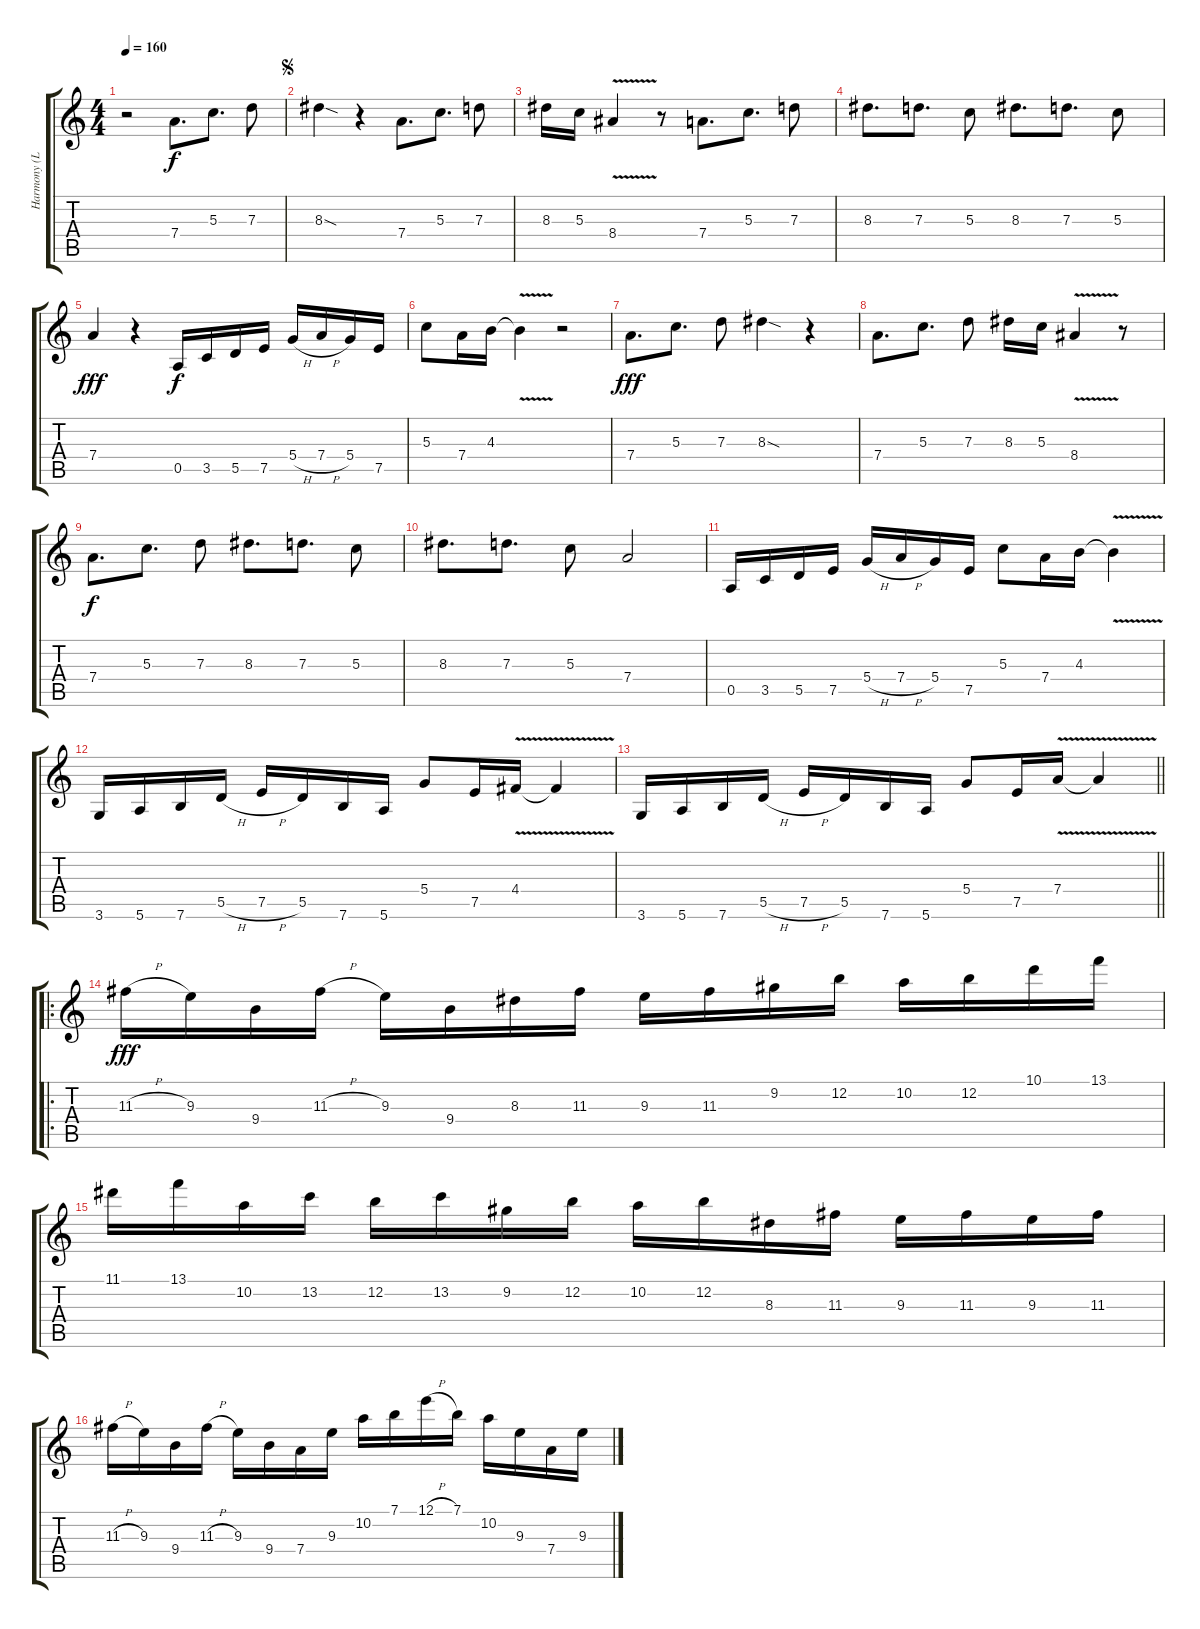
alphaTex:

\track ("Harmony (Left channel)" "Harmony (L") {instrument overdrivenguitar}
\staff {score tabs}
\tuning (E4 B3 G3 D3 A2 E2) {hide}
\ts (4 4)
\tempo 160
\clef g2
\ks c
r.2{dy f} 7.4.8{d} 5.3.8{d} 7.3.8 |
\jump segno
8.3{sod}.4 r.4 7.4.8{d} 5.3.8{d} 7.3.8 |
8.3.16 5.3.16 8.4{v}.4 r.8 7.4.8{d} 5.3.8{d} 7.3.8 |
8.3.8{d} 7.3.8{d} 5.3.8 8.3.8{d} 7.3.8{d} 5.3.8 |
7.4.4{dy fff} r.4 0.5.16{dy f} 3.5.16 5.5.16 7.5.16 5.4{h}.16 7.4{h}.16 5.4.16 7.5.16 |
5.3.8 7.4.16 4.3.16 4.3{v t}.4 r.2 |
7.4.8{d dy fff} 5.3.8{d} 7.3.8 8.3{sod}.4 r.4 |
7.4.8{d} 5.3.8{d} 7.3.8 8.3.16 5.3.16 8.4{v}.4 r.8 |
7.4.8{d dy f} 5.3.8{d} 7.3.8 8.3.8{d} 7.3.8{d} 5.3.8 |
8.3.8{d} 7.3.8{d} 5.3.8 7.4.2 |
0.5.16 3.5.16 5.5.16 7.5.16 5.4{h}.16 7.4{h}.16 5.4.16 7.5.16 5.3.8 7.4.16 4.3.16 4.3{v t}.4 |
3.6.16 5.6.16 7.6.16 5.5{h}.16 7.5{h}.16 5.5.16 7.6.16 5.6.16 5.4.8 7.5.16 4.4{v}.16 4.4{v t}.4 |
\barLineRight lightlight
3.6.16 5.6.16 7.6.16 5.5{h}.16 7.5{h}.16 5.5.16 7.6.16 5.6.16 5.4.8 7.5.16 7.4{v}.16 7.4{v t}.4 |
\ro
11.3{h}.16{dy fff} 9.3.16 9.4.16 11.3{h}.16 9.3.16 9.4.16 8.3.16 11.3.16 9.3.16 11.3.16 9.2.16 12.2.16 10.2.16 12.2.16 10.1.16 13.1.16 |
11.1.16 13.1.16 10.2.16 13.2.16 12.2.16 13.2.16 9.2.16 12.2.16 10.2.16 12.2.16 8.3.16 11.3.16 9.3.16 11.3.16 9.3.16 11.3.16 |
11.3{h}.16 9.3.16 9.4.16 11.3{h}.16 9.3.16 9.4.16 7.4.16 9.3.16 10.2.16 7.1.16 12.1{h}.16 7.1.16 10.2.16 9.3.16 7.4.16 9.3.16
